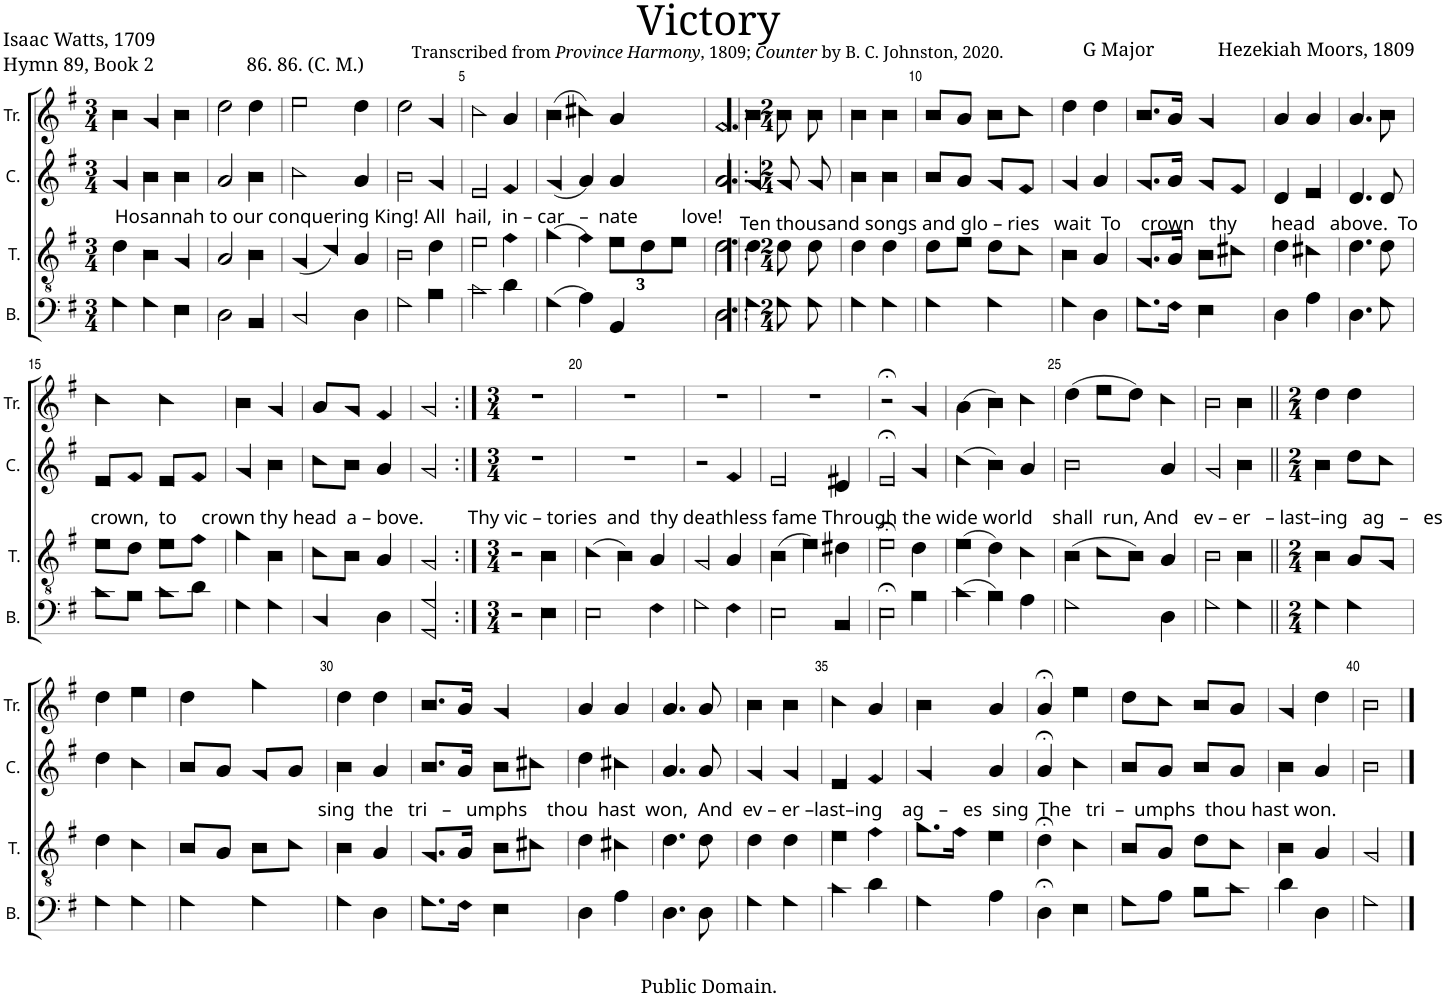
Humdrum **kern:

**kern	**kern	**kern	**kern
*part4	*part3	*part2	*part1
*staff4	*staff3	*staff2	*staff1
*I"B.	*I"T.	*I"C.	*I"Tr.
*I'B.	*I'T.	*I'C.	*I'Tr.
*clefF4	*clefGv2	*clefG2	*clefG2
*k[f#]	*k[f#]	*k[f#]	*k[f#]
*M3/4	*M3/4	*M3/4	*M3/4
=1	=1	=1	=1
!	!	!LO:TX:b:t=Hosannah to our conquering King! All  hail,  in – car   –  nate         love!	!
4G!\	4d!\	4g!/	4b!\
4G!\	4B!\	4b!\	4g!/
4E!\	4G!/	4b!\	4b!\
=2	=2	=2	=2
2D!\	2A!/	2a!/	2dd!\
4BB!/	4B!\	4b!\	4dd!\
=3	=3	=3	=3
2C!/	(4G!/	2cc!\	2ee!\
.	4c!/)	.	.
4D!\	4A!/	4a!/	4dd!\
=4	=4	=4	=4
2G!\	2B!\	2b!\	2dd!\
4B!\	4d!\	4g!/	4g!/
=5	=5	=5	=5
2c!\	2e!\	2e!/	2cc!\
4d!\	4f#!\	4f#!/	4a!/
=6	=6	=6	=6
(4G!\	(4g!\	(4g!/	(4b!\
4A!\)	4f#!\)	4a!/)	4cc#X!\)
*	*Xbrackettup	*	*
4AA!/	12e!\L	4a!/	4a!/
.	12d!\	.	.
.	12e!\J	.	.
=7	=7	=7	=7
2.D!\	2.d!\	2.a!/	2.f#!/
=8!|:	=8!|:	=8!|:	=8!|:
*M2/4	*M2/4	*M2/4	*M2/4
!	!	!LO:TX:b:t=Ten thousand songs and glo – ries   wait  To    crown   thy       head   above.  To	!
4G!\	4d!\	4g!/	4b!\
8G!\	8d!\	8g!/	8b!\
8G!\	8d!\	8g!/	8b!\
=9	=9	=9	=9
4G!\	4d!\	4b!\	4b!\
4G!\	4d!\	4b!\	4b!\
=10	=10	=10	=10
4G!\	8d!\L	8b!/L	8b!/L
.	8e!\J	8a!/J	8a!/J
4G!\	8d!\L	8g!/L	8b!\L
.	8c!\J	8f#!/J	8cc!\J
=11	=11	=11	=11
4G!\	4B!\	4g!/	4dd!\
4D!\	4A!/	4a!/	4dd!\
=12	=12	=12	=12
8.G!\L	8.G!/L	8.g!/L	8.b!/L
16F#!\Jk	16A!/Jk	16a!/Jk	16a!/Jk
4E!\	8B!\L	8g!/L	4g!/
.	8c#X!\J	8f#!/J	.
=13	=13	=13	=13
4D!\	4d!\	4d!/	4a!/
4A!\	4c#X!\	4e!/	4a!/
=14	=14	=14	=14
4.D!\	4.d!\	4.d!/	4.a!/
8G!\	8d!\	8d!/	8b!\
!!LO:LB:g=z
=15	=15	=15	=15
!	!	!LO:TX:b:t=crown,  to     crown thy head  a – bove.         Thy vic – tories  and  thy deathless fame Through the wide world    shall  run, And   ev – er   – last–ing   ag   –   es	!
8c!\L	8e!\L	8e!/L	4cc!\
8B!\J	8d!\J	8f#!/J	.
8c!\L	8e!\L	8e!/L	4cc!\
8d!\J	8f#!\J	8f#!/J	.
=16	=16	=16	=16
4G!\	4g!\	4g!/	4b!\
4G!\	4B!\	4b!\	4g!/
=17	=17	=17	=17
4C!/	8c!\L	8cc!\L	8a!/L
.	8B!\J	8b!\J	8g!/J
4D!\	4A!/	4a!/	4f#!/
=18	=18	=18	=18
2GG!/ 2G!/	2G!/	2g!/	2g!/
=19:|!	=19:|!	=19:|!	=19:|!
*M3/4	*M3/4	*M3/4	*M3/4
2r	2r	2.r	2.r
4E!\	4B!\	.	.
=20	=20	=20	=20
2E!\	(4c!\	2.r	2.r
.	4B!\)	.	.
4F#!\	4A!/	.	.
=21	=21	=21	=21
2G!\	2G!/	2r	2.r
4F#!\	4A!/	4f#!/	.
=22	=22	=22	=22
2E!\	(4B!\	2e!/	2.r
.	4e!\)	.	.
4BB!/	4d#X!\	4d#X!/	.
=23	=23	=23	=23
2E;<!\	2e;<!\	2e;<!/	2r;<
4B!\	4d!\	4g!/	4g!/
=24	=24	=24	=24
(4c!\	(4e!\	(4cc!\	(4a!\
4B!\)	4d!\)	4b!\)	4b!\)
4A!\	4c!\	4a!/	4cc!\
=25	=25	=25	=25
2G!\	(4B!\	2b!\	(4dd!\
.	8c!\L	.	8ee!\L
.	8B!\J)	.	8dd!\J)
4D!\	4A!/	4a!/	4cc!\
=26	=26	=26	=26
2G!\	2B!\	2g!/	2b!\
4G!\	4B!\	4b!\	4b!\
=27||	=27||	=27||	=27||
*M2/4	*M2/4	*M2/4	*M2/4
4G!\	4B!\	4b!\	4dd!\
4G!\	8A!/L	8dd!\L	4dd!\
.	8G!/J	8cc!\J	.
!!LO:LB:g=z
=28	=28	=28	=28
4G!\	4d!\	4dd!\	4dd!\
4G!\	4c!\	4cc!\	4ee!\
=29	=29	=29	=29
4G!\	8B!/L	8b!/L	4dd!\
.	8A!/J	8a!/J	.
4G!\	8B!\L	8g!/L	4gg!\
.	8c!\J	8a!/J	.
=30	=30	=30	=30
!	!	!LO:TX:b:t=sing  the   tri   –   umphs    thou  hast  won,  And  ev – er –last–ing    ag   –   es  sing  The   tri  –  umphs  thou hast won.	!
4G!\	4B!\	4b!\	4dd!\
4D!\	4A!/	4a!/	4dd!\
=31	=31	=31	=31
8.G!\L	8.G!/L	8.b!/L	8.b!/L
16F#!\Jk	16A!/Jk	16a!/Jk	16a!/Jk
4E!\	8B!\L	8b!\L	4g!/
.	8c#X!\J	8cc#X!\J	.
=32	=32	=32	=32
4D!\	4d!\	4dd!\	4a!/
4A!\	4c#X!\	4cc#X!\	4a!/
=33	=33	=33	=33
4.D!\	4.d!\	4.a!/	4.a!/
8D!\	8d!\	8a!/	8a!/
=34	=34	=34	=34
4G!\	4d!\	4g!/	4b!\
4G!\	4d!\	4g!/	4b!\
=35	=35	=35	=35
4c!\	4e!\	4e!/	4cc!\
4d!\	4f#!\	4f#!/	4a!/
=36	=36	=36	=36
4G!\	8.g!\L	4g!/	4b!\
.	16f#!\Jk	.	.
4A!\	4e!\	4a!/	4a!/
=37	=37	=37	=37
4D;<!\	4d;<!\	4a;<!/	4a;<!/
4E!\	4c!\	4cc!\	4ee!\
=38	=38	=38	=38
8G!\L	8B!/L	8b!/L	8dd!\L
8A!\J	8A!/J	8a!/J	8cc!\J
8B!\L	8d!\L	8b!/L	8b!/L
8c!\J	8c!\J	8a!/J	8a!/J
=39	=39	=39	=39
4d!\	4B!\	4b!\	4g!/
4D!\	4A!/	4a!/	4dd!\
=40	=40	=40	=40
2G!\	2G!/	2b!\	2b!\
==	==	==	==
*-	*-	*-	*-
